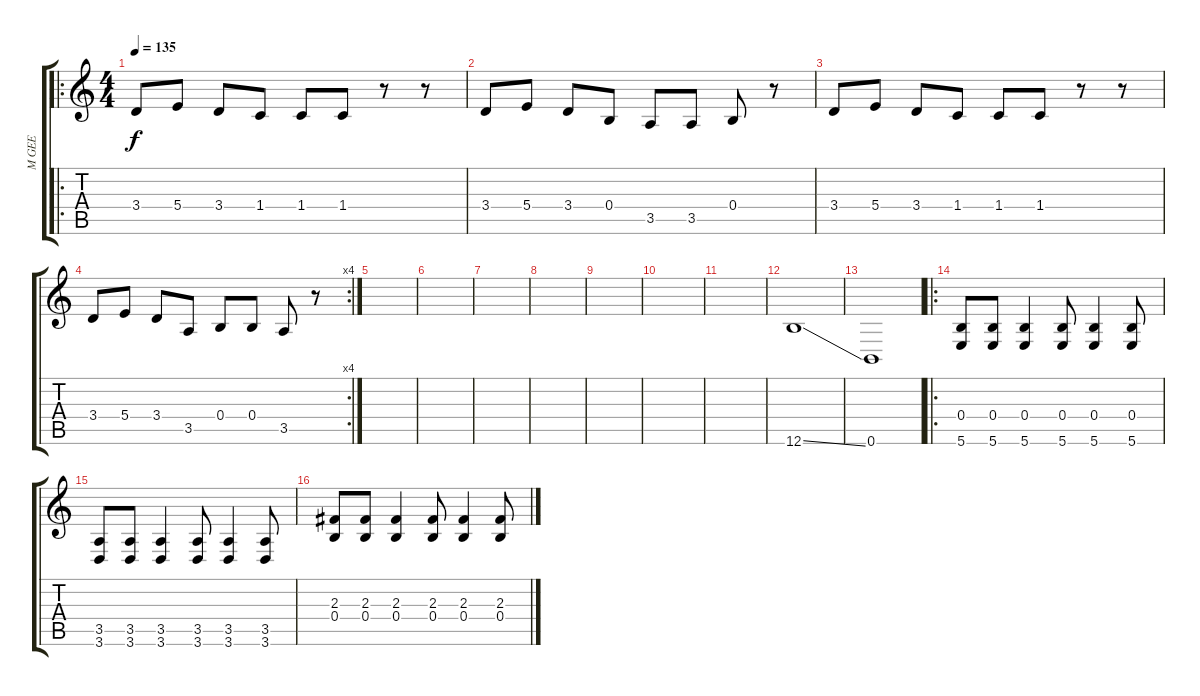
\track ("M GEE" "M GEE") {instrument distortionguitar}
\staff {score tabs}
\tuning (Db4 Ab3 E3 B2 Gb2 B1) {hide}
\ro
\ts (4 4)
\tempo 135
\clef g2
\ks c
3.4.8{dy f} 5.4.8 3.4.8 1.4.8 1.4.8 1.4.8 r.8 r.8 |
3.4.8 5.4.8 3.4.8 0.4.8 3.5.8 3.5.8 0.4.8 r.8 |
3.4.8 5.4.8 3.4.8 1.4.8 1.4.8 1.4.8 r.8 r.8 |
\rc 4
3.4.8 5.4.8 3.4.8 3.5.8 0.4.8 0.4.8 3.5.8 r.8 |
|
|
|
|
|
|
|
12.6{ss}.1 |
0.6.1 |
\ro
(0.4 5.6).8 (0.4 5.6).8 (0.4 5.6).4 (0.4 5.6).8 (0.4 5.6).4 (0.4 5.6).8 |
(3.5 3.6).8 (3.5 3.6).8 (3.5 3.6).4 (3.5 3.6).8 (3.5 3.6).4 (3.5 3.6).8 |
(2.3 0.4).8 (2.3 0.4).8 (2.3 0.4).4 (2.3 0.4).8 (2.3 0.4).4 (2.3 0.4).8
